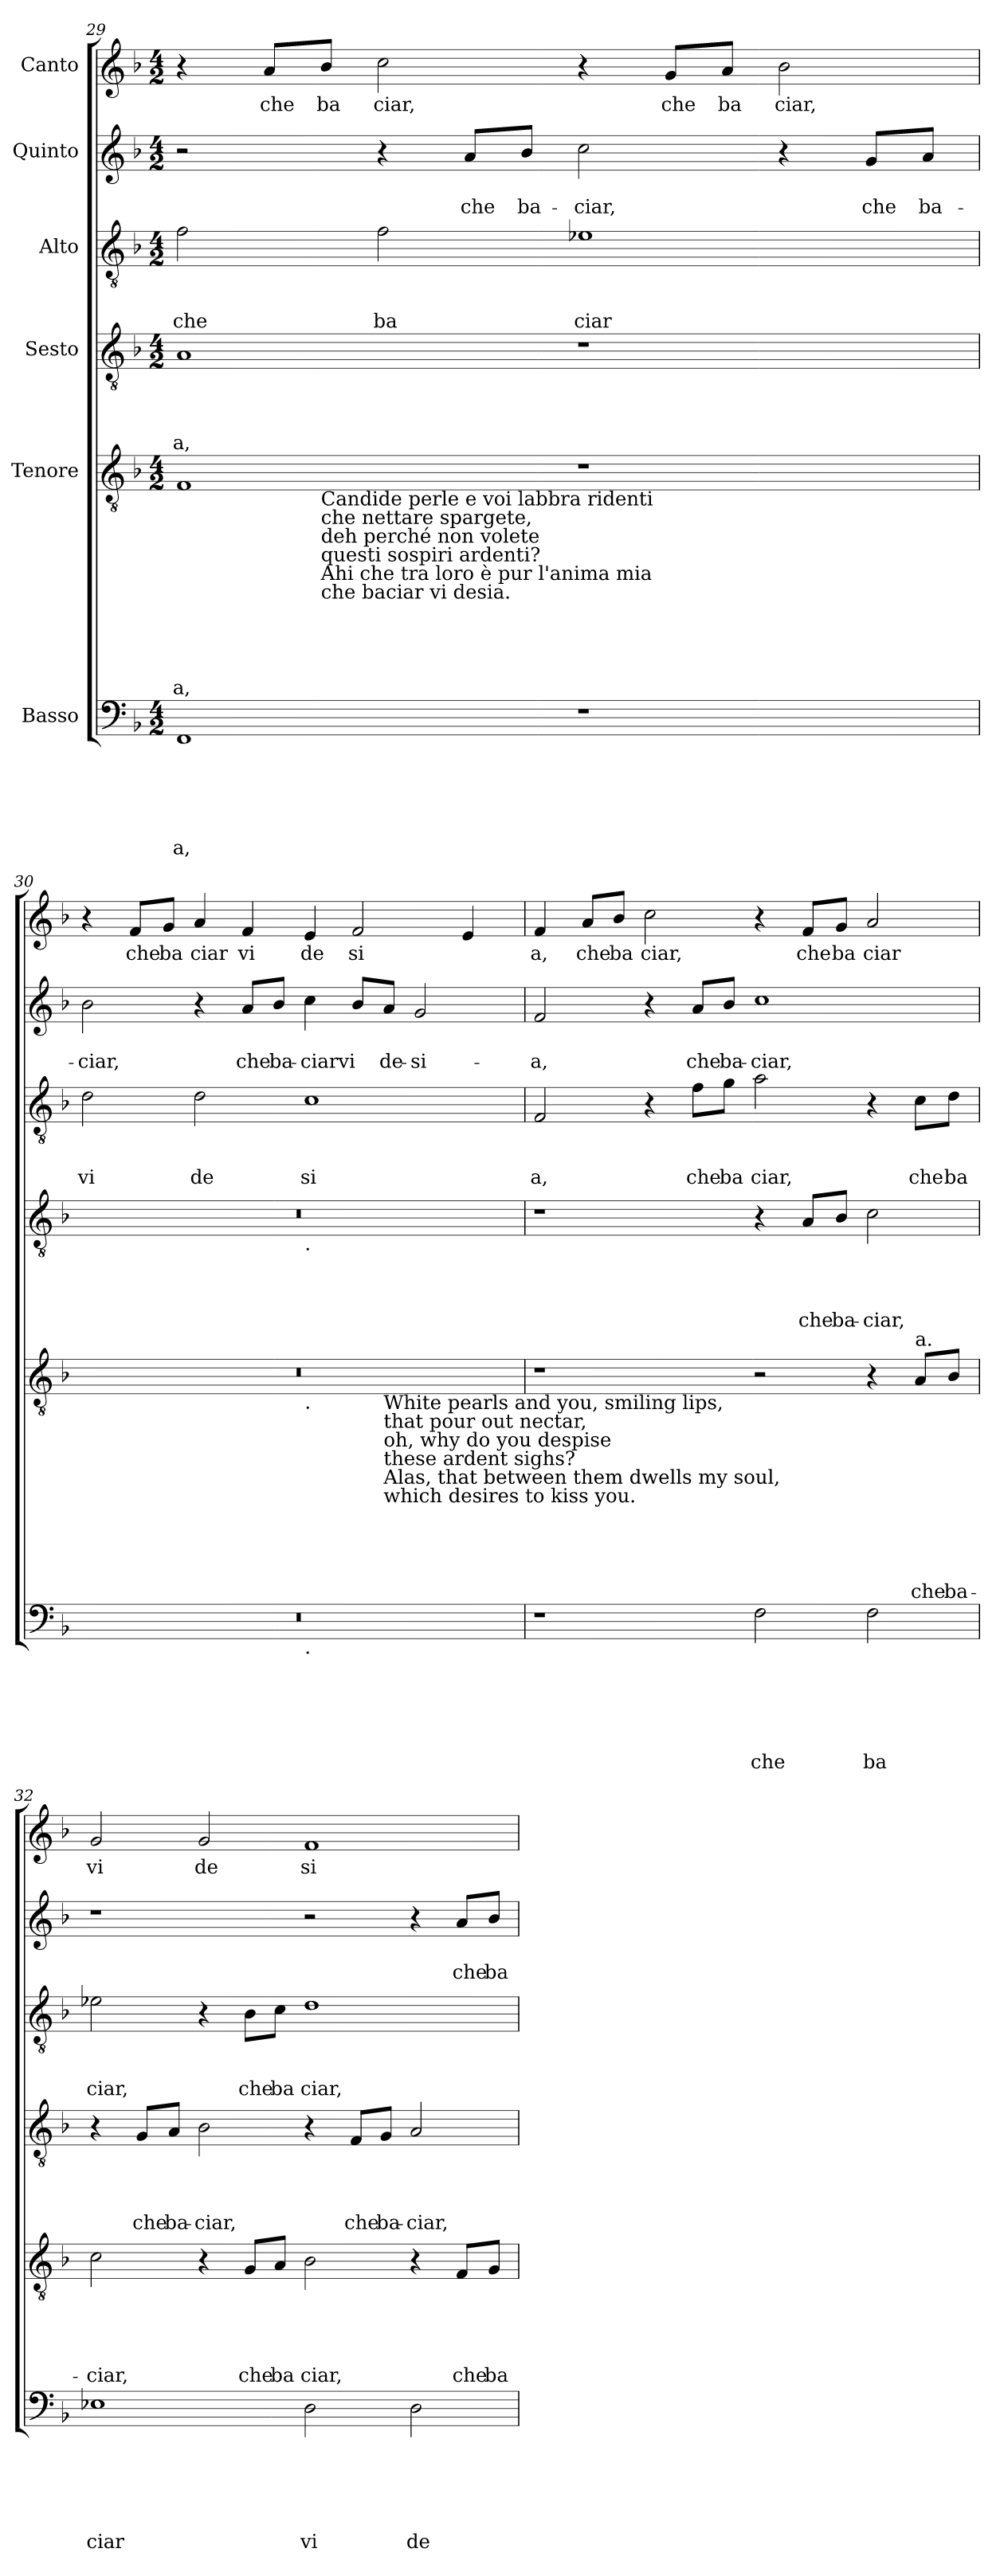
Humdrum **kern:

**kern	**text	**text	**text	**text	**text	**text	**kern	**text	**text	**text	**text	**text	**kern	**text	**text	**text	**text	**kern	**text	**text	**text	**kern	**text	**text	**kern	**text
*part6	*part6	*part6	*part6	*part6	*part6	*part6	*part5	*part5	*part5	*part5	*part5	*part5	*part4	*part4	*part4	*part4	*part4	*part3	*part3	*part3	*part3	*part2	*part2	*part2	*part1	*part1
*staff6	*staff6	*staff6	*staff6	*staff6	*staff6	*staff6	*staff5	*staff5	*staff5	*staff5	*staff5	*staff5	*staff4	*staff4	*staff4	*staff4	*staff4	*staff3	*staff3	*staff3	*staff3	*staff2	*staff2	*staff2	*staff1	*staff1
*I"Basso	*	*	*	*	*	*	*I"Tenore	*	*	*	*	*	*I"Sesto	*	*	*	*	*I"Alto	*	*	*	*I"Quinto	*	*	*I"Canto	*
!!LO:LB:g=z
*clefF4	*	*	*	*	*	*	*clefGv2	*	*	*	*	*	*clefGv2	*	*	*	*	*clefGv2	*	*	*	*clefG2	*	*	*clefG2	*
*k[b-]	*	*	*	*	*	*	*k[b-]	*	*	*	*	*	*k[b-]	*	*	*	*	*k[b-]	*	*	*	*k[b-]	*	*	*k[b-]	*
*F:	*	*	*	*	*	*	*F:	*	*	*	*	*	*F:	*	*	*	*	*F:	*	*	*	*F:	*	*	*F:	*
*M4/2	*	*	*	*	*	*	*M4/2	*	*	*	*	*	*M4/2	*	*	*	*	*M4/2	*	*	*	*M4/2	*	*	*M4/2	*
=29	=29	=29	=29	=29	=29	=29	=29	=29	=29	=29	=29	=29	=29	=29	=29	=29	=29	=29	=29	=29	=29	=29	=29	=29	=29	=29
!	!	!	!	!	!	!LO:LY:b	!	!	!	!	!	!LO:LY:b	!	!	!	!	!LO:LY:b	!	!	!	!LO:LY:b	!	!	!	!	!
*	*	*	*	*	*	*	*^	*	*	*	*	*	*	*	*	*	*	*	*	*	*	*	*	*	*	*
1FF	.	.	.	.	.	a,	1F	4.ryy	.	.	.	.	-a,	1A	.	.	.	-a,	2f\	.	.	che	2r	.	.	4r	.
!	!	!	!	!	!	!	!	!	!	!	!	!	!	!	!	!	!	!	!	!	!	!	!	!	!	!	!LO:LY:b
.	.	.	.	.	.	.	.	.	.	.	.	.	.	.	.	.	.	.	.	.	.	.	.	.	.	8a/L	che
!	!	!	!	!	!	!	!	!LO:TX:b:t=Candide perle e voi labbra ridenti\nche nettare spargete,\ndeh perché non volete\nquesti sospiri ardenti?\nAhi che tra loro è pur l'anima mia\nche baciar vi desia.	!	!	!	!	!	!	!	!	!	!	!	!	!	!	!	!	!	!	!
!	!	!	!	!	!	!	!	!	!	!	!	!	!	!	!	!	!	!	!	!	!	!	!	!	!	!	!LO:LY:b
.	.	.	.	.	.	.	.	1ryy	.	.	.	.	.	.	.	.	.	.	.	.	.	.	.	.	.	8b-/J	ba
!	!	!	!	!	!	!	!	!	!	!	!	!	!	!	!	!	!	!	!	!	!	!LO:LY:b	!	!	!	!	!LO:LY:b
.	.	.	.	.	.	.	.	.	.	.	.	.	.	.	.	.	.	.	2f\	.	.	ba	4r	.	.	2cc\	ciar,
!	!	!	!	!	!	!	!	!	!	!	!	!	!	!	!	!	!	!	!	!	!	!	!	!	!LO:LY:b	!	!
.	.	.	.	.	.	.	.	.	.	.	.	.	.	.	.	.	.	.	.	.	.	.	8a/L	.	che	.	.
!	!	!	!	!	!	!	!	!	!	!	!	!	!	!	!	!	!	!	!	!	!	!	!	!	!LO:LY:b	!	!
.	.	.	.	.	.	.	.	.	.	.	.	.	.	.	.	.	.	.	.	.	.	.	8b-/J	.	ba-	.	.
!	!	!	!	!	!	!	!	!	!	!	!	!	!	!	!	!	!	!	!	!	!	!LO:LY:b	!	!	!LO:LY:b	!	!
1r	.	.	.	.	.	.	1r	.	.	.	.	.	.	1r	.	.	.	.	1e-X	.	.	ciar	2cc\	.	-ciar,	4r	.
!	!	!	!	!	!	!	!	!	!	!	!	!	!	!	!	!	!	!	!	!	!	!	!	!	!	!	!LO:LY:b
.	.	.	.	.	.	.	.	.	.	.	.	.	.	.	.	.	.	.	.	.	.	.	.	.	.	8g/L	che
!	!	!	!	!	!	!	!	!	!	!	!	!	!	!	!	!	!	!	!	!	!	!	!	!	!	!	!LO:LY:b
.	.	.	.	.	.	.	.	2ryy	.	.	.	.	.	.	.	.	.	.	.	.	.	.	.	.	.	8a/J	ba
!	!	!	!	!	!	!	!	!	!	!	!	!	!	!	!	!	!	!	!	!	!	!	!	!	!	!	!LO:LY:b
.	.	.	.	.	.	.	.	.	.	.	.	.	.	.	.	.	.	.	.	.	.	.	4r	.	.	2b-\	ciar,
!	!	!	!	!	!	!	!	!	!	!	!	!	!	!	!	!	!	!	!	!	!	!	!	!	!LO:LY:b	!	!
.	.	.	.	.	.	.	.	.	.	.	.	.	.	.	.	.	.	.	.	.	.	.	8g/L	.	che	.	.
!	!	!	!	!	!	!	!	!	!	!	!	!	!	!	!	!	!	!	!	!	!	!	!	!	!LO:LY:b	!	!
.	.	.	.	.	.	.	.	8ryy	.	.	.	.	.	.	.	.	.	.	.	.	.	.	8a/J	.	ba-	.	.
=30	=30	=30	=30	=30	=30	=30	=30	=30	=30	=30	=30	=30	=30	=30	=30	=30	=30	=30	=30	=30	=30	=30	=30	=30	=30	=30	=30
!	!	!	!	!	!	!	!	!	!	!	!	!	!	!	!	!	!	!	!	!	!	!LO:LY:b	!	!	!LO:LY:b	!	!
*^	*	*	*	*	*	*	*	*^	*	*	*	*	*	*^	*	*	*	*	*	*	*	*	*	*	*	*	*
0r	1ryy	.	.	.	.	.	.	0r	1ryy	1ryy	.	.	.	.	.	0r	1ryy	.	.	.	.	2d\	.	.	vi	2b-\	.	-ciar,	4r	.
!	!	!	!	!	!	!	!	!	!	!	!	!	!	!	!	!	!	!	!	!	!	!	!	!	!	!	!	!	!	!LO:LY:b
.	.	.	.	.	.	.	.	.	.	.	.	.	.	.	.	.	.	.	.	.	.	.	.	.	.	.	.	.	8f/L	che
!	!	!	!	!	!	!	!	!	!	!	!	!	!	!	!	!	!	!	!	!	!	!	!	!	!	!	!	!	!	!LO:LY:b
.	.	.	.	.	.	.	.	.	.	.	.	.	.	.	.	.	.	.	.	.	.	.	.	.	.	.	.	.	8g/J	ba
!	!	!	!	!	!	!	!	!	!	!	!	!	!	!	!	!	!	!	!	!	!	!	!	!	!LO:LY:b	!	!	!	!	!LO:LY:b
.	.	.	.	.	.	.	.	.	.	.	.	.	.	.	.	.	.	.	.	.	.	2d\	.	.	de	4r	.	.	4a/	ciar
!	!	!	!	!	!	!	!	!	!	!	!	!	!	!	!	!	!	!	!	!	!	!	!	!	!	!	!	!LO:LY:b	!	!LO:LY:b
.	.	.	.	.	.	.	.	.	.	.	.	.	.	.	.	.	.	.	.	.	.	.	.	.	.	8a/L	.	che	4f/	vi
!	!	!	!	!	!	!	!	!	!	!	!	!	!	!	!	!	!	!	!	!	!	!	!	!	!	!	!	!LO:LY:b	!	!
.	.	.	.	.	.	.	.	.	.	.	.	.	.	.	.	.	.	.	.	.	.	.	.	.	.	8b-/J	.	ba-	.	.
!	!	!	!	!	!	!	!	!	!	!	!	!	!	!	!	!	!LO:TX:b:t=.	!	!	!	!	!	!	!	!	!	!	!	!	!
!	!	!	!	!	!	!	!	!	!LO:TX:b:t=.	!	!	!	!	!	!	!	!	!	!	!	!	!	!	!	!	!	!	!	!	!
!	!LO:TX:b:t=.	!	!	!	!	!	!	!	!	!	!	!	!	!	!	!	!	!	!	!	!	!	!	!	!	!	!	!	!	!
!	!	!	!	!	!	!	!	!	!	!	!	!	!	!	!	!	!	!	!	!	!	!	!	!	!LO:LY:b	!	!	!LO:LY:b	!	!LO:LY:b
.	1ryy	.	.	.	.	.	.	.	1ryy	4.ryy	.	.	.	.	.	.	1ryy	.	.	.	.	1c	.	.	si	4cc\	.	-ciarvi	4e/	de
!	!	!	!	!	!	!	!	!	!	!	!	!	!	!	!	!	!	!	!	!	!	!	!	!	!	!	!	!	!	!LO:LY:b
.	.	.	.	.	.	.	.	.	.	.	.	.	.	.	.	.	.	.	.	.	.	.	.	.	.	8b-/L	.	.	2f/	si
!	!	!	!	!	!	!	!	!	!	!LO:TX:b:t=White pearls and you, smiling lips,\nthat pour out nectar,\noh, why do you despise\nthese ardent sighs?\nAlas, that between them dwells my soul,\nwhich desires to kiss you.	!	!	!	!	!	!	!	!	!	!	!	!	!	!	!	!	!	!	!	!
!	!	!	!	!	!	!	!	!	!	!	!	!	!	!	!	!	!	!	!	!	!	!	!	!	!	!	!	!LO:LY:b	!	!
.	.	.	.	.	.	.	.	.	.	2ryy	.	.	.	.	.	.	.	.	.	.	.	.	.	.	.	8a/J	.	de-	.	.
!	!	!	!	!	!	!	!	!	!	!	!	!	!	!	!	!	!	!	!	!	!	!	!	!	!	!	!	!LO:LY:b	!	!
.	.	.	.	.	.	.	.	.	.	.	.	.	.	.	.	.	.	.	.	.	.	.	.	.	.	2g/	.	-si-	.	.
.	.	.	.	.	.	.	.	.	.	.	.	.	.	.	.	.	.	.	.	.	.	.	.	.	.	.	.	.	4e/	.
.	.	.	.	.	.	.	.	.	.	8ryy	.	.	.	.	.	.	.	.	.	.	.	.	.	.	.	.	.	.	.	.
=31	=31	=31	=31	=31	=31	=31	=31	=31	=31	=31	=31	=31	=31	=31	=31	=31	=31	=31	=31	=31	=31	=31	=31	=31	=31	=31	=31	=31	=31	=31
!	!	!	!	!	!	!	!	!	!	!	!	!	!	!	!	!	!	!	!	!	!	!	!	!	!LO:LY:b	!	!	!LO:LY:b	!	!LO:LY:b
*v	*v	*	*	*	*	*	*	*	*	*	*	*	*	*	*	*v	*v	*	*	*	*	*	*	*	*	*	*	*	*	*
*	*	*	*	*	*	*	*v	*v	*v	*	*	*	*	*	*	*	*	*	*	*	*	*	*	*	*	*	*	*
1r	.	.	.	.	.	.	1r	.	.	.	.	.	1r	.	.	.	.	2F/	.	.	a,	2f/	.	-a,	4f/	a,
!	!	!	!	!	!	!	!	!	!	!	!	!	!	!	!	!	!	!	!	!	!	!	!	!	!	!LO:LY:b
.	.	.	.	.	.	.	.	.	.	.	.	.	.	.	.	.	.	.	.	.	.	.	.	.	8a/L	che
!	!	!	!	!	!	!	!	!	!	!	!	!	!	!	!	!	!	!	!	!	!	!	!	!	!	!LO:LY:b
.	.	.	.	.	.	.	.	.	.	.	.	.	.	.	.	.	.	.	.	.	.	.	.	.	8b-/J	ba
!	!	!	!	!	!	!	!	!	!	!	!	!	!	!	!	!	!	!	!	!	!	!	!	!	!	!LO:LY:b
.	.	.	.	.	.	.	.	.	.	.	.	.	.	.	.	.	.	4r	.	.	.	4r	.	.	2cc\	ciar,
!	!	!	!	!	!	!	!	!	!	!	!	!	!	!	!	!	!	!	!	!	!LO:LY:b	!	!	!LO:LY:b	!	!
.	.	.	.	.	.	.	.	.	.	.	.	.	.	.	.	.	.	8f\L	.	.	che	8a/L	.	che	.	.
!	!	!	!	!	!	!	!	!	!	!	!	!	!	!	!	!	!	!	!	!	!LO:LY:b	!	!	!LO:LY:b	!	!
.	.	.	.	.	.	.	.	.	.	.	.	.	.	.	.	.	.	8g\J	.	.	ba	8b-/J	.	ba-	.	.
!	!	!	!	!	!	!LO:LY:b	!	!	!	!	!	!	!	!	!	!	!	!	!	!	!LO:LY:b	!	!	!LO:LY:b	!	!
2F\	.	.	.	.	.	che	2r	.	.	.	.	.	4r	.	.	.	.	2a\	.	.	ciar,	1cc	.	-ciar,	4r	.
!	!	!	!	!	!	!	!	!	!	!	!	!	!	!	!	!	!LO:LY:b	!	!	!	!	!	!	!	!	!LO:LY:b
.	.	.	.	.	.	.	.	.	.	.	.	.	8A/L	.	.	.	che	.	.	.	.	.	.	.	8f/L	che
!	!	!	!	!	!	!	!	!	!	!	!	!	!	!	!	!	!LO:LY:b	!	!	!	!	!	!	!	!	!LO:LY:b
.	.	.	.	.	.	.	.	.	.	.	.	.	8B-/J	.	.	.	ba-	.	.	.	.	.	.	.	8g/J	ba
!	!	!	!	!	!	!LO:LY:b	!	!	!	!	!	!	!	!	!	!	!LO:LY:b	!	!	!	!	!	!	!	!	!LO:LY:b
2F\	.	.	.	.	.	ba	4r	.	.	.	.	.	2c\	.	.	.	-ciar,	4r	.	.	.	.	.	.	2a/	ciar
!	!	!	!	!	!	!	!LO:TX:a:t=a.	!	!	!	!	!	!	!	!	!	!	!	!	!	!	!	!	!	!	!
!	!	!	!	!	!	!	!	!	!	!	!	!LO:LY:b	!	!	!	!	!	!	!	!	!LO:LY:b	!	!	!	!	!
.	.	.	.	.	.	.	8A/L	.	.	.	.	che	.	.	.	.	.	8c\L	.	.	che	.	.	.	.	.
!	!	!	!	!	!	!	!	!	!	!	!	!LO:LY:b	!	!	!	!	!	!	!	!	!LO:LY:b	!	!	!	!	!
.	.	.	.	.	.	.	8B-/J	.	.	.	.	ba-	.	.	.	.	.	8d\J	.	.	ba	.	.	.	.	.
!!LO:PB:g=z
=32	=32	=32	=32	=32	=32	=32	=32	=32	=32	=32	=32	=32	=32	=32	=32	=32	=32	=32	=32	=32	=32	=32	=32	=32	=32	=32
!	!	!	!	!	!	!LO:LY:b	!	!	!	!	!	!LO:LY:b	!	!	!	!	!	!	!	!	!LO:LY:b	!	!	!	!	!LO:LY:b
1E-X	.	.	.	.	.	ciar	2c\	.	.	.	.	-ciar,	4r	.	.	.	.	2e-X\	.	.	ciar,	1r	.	.	2g/	vi
!	!	!	!	!	!	!	!	!	!	!	!	!	!	!	!	!	!LO:LY:b	!	!	!	!	!	!	!	!	!
.	.	.	.	.	.	.	.	.	.	.	.	.	8G/L	.	.	.	che	.	.	.	.	.	.	.	.	.
!	!	!	!	!	!	!	!	!	!	!	!	!	!	!	!	!	!LO:LY:b	!	!	!	!	!	!	!	!	!
.	.	.	.	.	.	.	.	.	.	.	.	.	8A/J	.	.	.	ba-	.	.	.	.	.	.	.	.	.
!	!	!	!	!	!	!	!	!	!	!	!	!	!	!	!	!	!LO:LY:b	!	!	!	!	!	!	!	!	!LO:LY:b
.	.	.	.	.	.	.	4r	.	.	.	.	.	2B-\	.	.	.	-ciar,	4r	.	.	.	.	.	.	2g/	de
!	!	!	!	!	!	!	!	!	!	!	!	!LO:LY:b	!	!	!	!	!	!	!	!	!LO:LY:b	!	!	!	!	!
.	.	.	.	.	.	.	8G/L	.	.	.	.	che	.	.	.	.	.	8B-\L	.	.	che	.	.	.	.	.
!	!	!	!	!	!	!	!	!	!	!	!	!LO:LY:b	!	!	!	!	!	!	!	!	!LO:LY:b	!	!	!	!	!
.	.	.	.	.	.	.	8A/J	.	.	.	.	ba	.	.	.	.	.	8c\J	.	.	ba	.	.	.	.	.
!	!	!	!	!	!	!LO:LY:b	!	!	!	!	!	!LO:LY:b	!	!	!	!	!	!	!	!	!LO:LY:b	!	!	!	!	!LO:LY:b
2D\	.	.	.	.	.	vi	2B-\	.	.	.	.	ciar,	4r	.	.	.	.	1d	.	.	ciar,	2r	.	.	1f	si
!	!	!	!	!	!	!	!	!	!	!	!	!	!	!	!	!	!LO:LY:b	!	!	!	!	!	!	!	!	!
.	.	.	.	.	.	.	.	.	.	.	.	.	8F/L	.	.	.	che	.	.	.	.	.	.	.	.	.
!	!	!	!	!	!	!	!	!	!	!	!	!	!	!	!	!	!LO:LY:b	!	!	!	!	!	!	!	!	!
.	.	.	.	.	.	.	.	.	.	.	.	.	8G/J	.	.	.	ba-	.	.	.	.	.	.	.	.	.
!	!	!	!	!	!	!LO:LY:b	!	!	!	!	!	!	!	!	!	!	!LO:LY:b	!	!	!	!	!	!	!	!	!
2D\	.	.	.	.	.	de	4r	.	.	.	.	.	2A/	.	.	.	-ciar,	.	.	.	.	4r	.	.	.	.
!	!	!	!	!	!	!	!	!	!	!	!	!LO:LY:b	!	!	!	!	!	!	!	!	!	!	!	!LO:LY:b	!	!
.	.	.	.	.	.	.	8F/L	.	.	.	.	che	.	.	.	.	.	.	.	.	.	8a/L	.	che	.	.
!	!	!	!	!	!	!	!	!	!	!	!	!LO:LY:b	!	!	!	!	!	!	!	!	!	!	!	!LO:LY:b	!	!
.	.	.	.	.	.	.	8G/J	.	.	.	.	ba	.	.	.	.	.	.	.	.	.	8b-/J	.	ba-	.	.
=	=	=	=	=	=	=	=	=	=	=	=	=	=	=	=	=	=	=	=	=	=	=	=	=	=	=
*-	*-	*-	*-	*-	*-	*-	*-	*-	*-	*-	*-	*-	*-	*-	*-	*-	*-	*-	*-	*-	*-	*-	*-	*-	*-	*-
